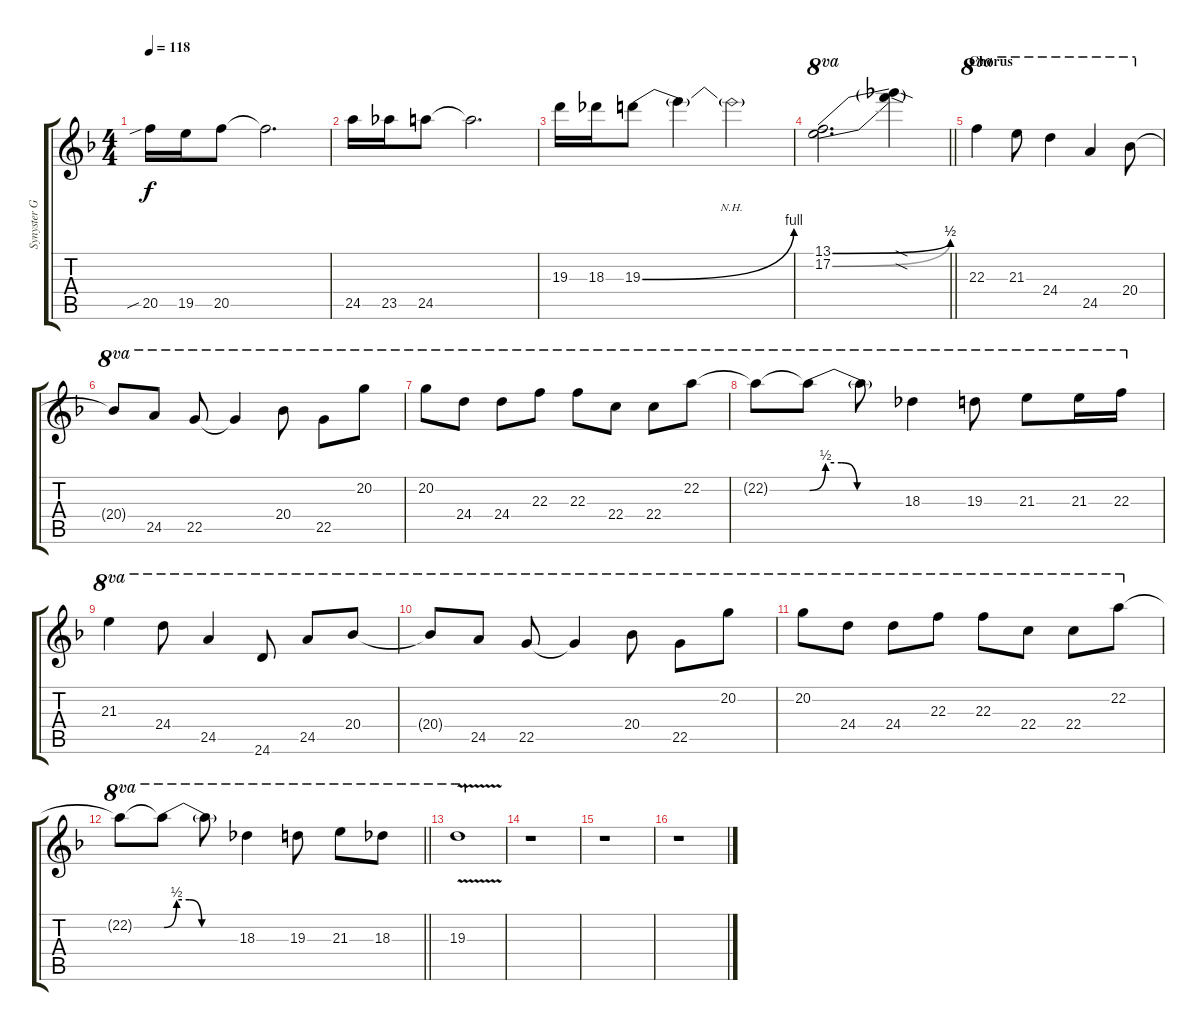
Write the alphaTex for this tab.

\track ("Synyster Gates" "Synyster G") {instrument distortionguitar}
\staff {score tabs}
\tuning (E4 B3 G3 D3 A2 D2) {hide}
\ts (4 4)
\tempo 118
\clef g2
\ks f
20.5{sib}.16{dy f} 19.5.16 20.5.8 20.5{t}.2{d} |
24.5.16 23.5.16 24.5.8 24.5{t}.2{d} |
19.3.16 18.3.16 19.3{be (bend 0 0 60 4)}.8 19.3{t}.4 19.3{nh t}.2 |
\barLineRight lightlight
(13.1{be (bend 0 0 60 2)} 17.2{be (bend 0 0 60 2)}).2{d ot 8va} (13.1{sod t} 17.2{sod t}).4 |
\section ("" "Chorus")
22.3.4{ot 8va} 21.3.8{ot 8va} 24.4.4{ot 8va} 24.5.4{ot 8va} 20.4.8{ot 8va} |
20.4{t}.8{ot 8va} 24.5.8{ot 8va} 22.5.8{ot 8va} 22.5{t}.4{ot 8va} 20.4.8{ot 8va} 22.5.8{ot 8va} 20.2.8{ot 8va} |
20.2.8{ot 8va} 24.4.8{ot 8va} 24.4.8{ot 8va} 22.3.8{ot 8va} 22.3.8{ot 8va} 22.4.8{ot 8va} 22.4.8{ot 8va} 22.2.8{ot 8va} |
22.2{t}.8{ot 8va} 22.2{be (custom 0 0 10 2 20 2 30 0 60 0) t}.8{ot 8va} 22.2{t}.8{ot 8va} 18.3.4{ot 8va} 19.3.8{ot 8va} 21.3.8{ot 8va} 21.3.16{ot 8va} 22.3.16{ot 8va} |
21.3.4{ot 8va} 24.4.8{ot 8va} 24.5.4{ot 8va} 24.6.8{ot 8va} 24.5.8{ot 8va} 20.4.8{ot 8va} |
20.4{t}.8{ot 8va} 24.5.8{ot 8va} 22.5.8{ot 8va} 22.5{t}.4{ot 8va} 20.4.8{ot 8va} 22.5.8{ot 8va} 20.2.8{ot 8va} |
20.2.8{ot 8va} 24.4.8{ot 8va} 24.4.8{ot 8va} 22.3.8{ot 8va} 22.3.8{ot 8va} 22.4.8{ot 8va} 22.4.8{ot 8va} 22.2.8{ot 8va} |
\barLineRight lightlight
22.2{t}.8{ot 8va} 22.2{be (custom 0 0 10 2 20 2 30 0 60 0) t}.8{ot 8va} 22.2{t}.8{ot 8va} 18.3.4{ot 8va} 19.3.8{ot 8va} 21.3.8{ot 8va} 18.3.8{ot 8va} |
19.3{v}.1{ot 8va} |
r.1 |
r.1 |
r.1
